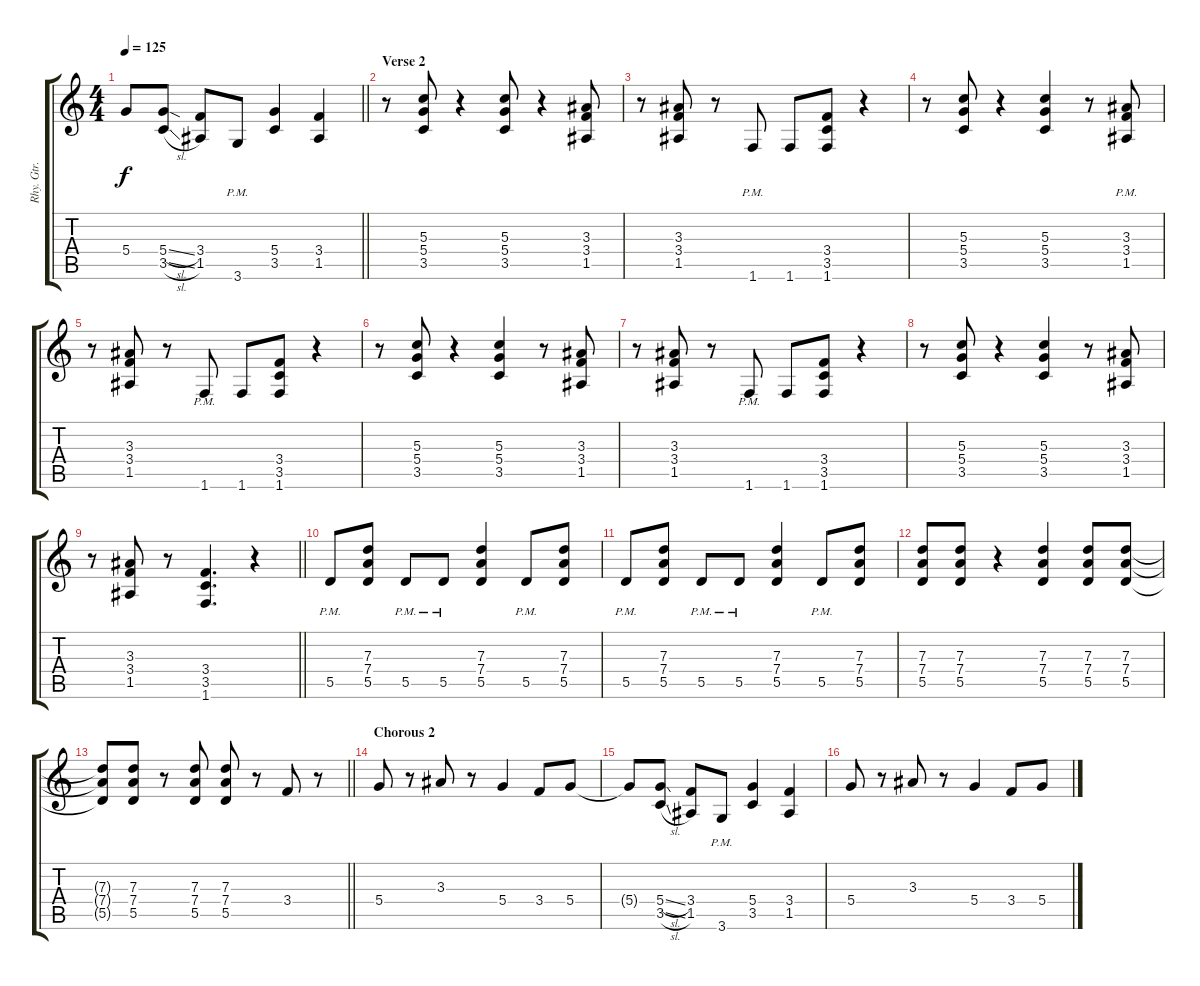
\track ("Rhy. Gtr. 2" "Rhy. Gtr. ") {instrument overdrivenguitar}
\staff {score tabs}
\tuning (E4 B3 G3 D3 A2 E2) {hide}
\ts (4 4)
\tempo 125
\clef g2
\barLineRight lightlight
\ks c
5.4{t}.8{dy f} (5.4{sl} 3.5{sl}).8 (3.4 1.5).8 3.6{pm}.8 (5.4 3.5).4 (3.4 1.5).4 |
\section ("" "Verse 2")
r.8 (5.3 5.4 3.5).8 r.4 (5.3 5.4 3.5).8 r.4 (3.3 3.4 1.5).8 |
r.8 (3.3 3.4 1.5).8 r.8 1.6{pm}.8 1.6.8 (3.4 3.5 1.6).8 r.4 |
r.8 (5.3 5.4 3.5).8 r.4 (5.3 5.4 3.5).4 r.8 (3.3{pm} 3.4{pm} 1.5{pm}).8 |
r.8 (3.3 3.4 1.5).8 r.8 1.6{pm}.8 1.6.8 (3.4 3.5 1.6).8 r.4 |
r.8 (5.3 5.4 3.5).8 r.4 (5.3 5.4 3.5).4 r.8 (3.3 3.4 1.5).8 |
r.8 (3.3 3.4 1.5).8 r.8 1.6{pm}.8 1.6.8 (3.4 3.5 1.6).8 r.4 |
r.8 (5.3 5.4 3.5).8 r.4 (5.3 5.4 3.5).4 r.8 (3.3 3.4 1.5).8 |
\barLineRight lightlight
r.8 (3.3 3.4 1.5).8 r.8 (3.4 3.5 1.6).4{d} r.4 |
\section ("" "")
5.5{pm}.8 (7.3 7.4 5.5).8 5.5{pm}.8 5.5{pm}.8 (7.3 7.4 5.5).4 5.5{pm}.8 (7.3 7.4 5.5).8 |
5.5{pm}.8 (7.3 7.4 5.5).8 5.5{pm}.8 5.5{pm}.8 (7.3 7.4 5.5).4 5.5{pm}.8 (7.3 7.4 5.5).8 |
(7.3 7.4 5.5).8 (7.3 7.4 5.5).8 r.4 (7.3 7.4 5.5).4 (7.3 7.4 5.5).8 (7.3 7.4 5.5).8 |
\barLineRight lightlight
(7.3{t} 7.4{t} 5.5{t}).8 (7.3 7.4 5.5).8 r.8 (7.3 7.4 5.5).8 (7.3 7.4 5.5).8 r.8 3.4.8 r.8 |
\section ("" "Chorous 2")
5.4.8 r.8 3.3.8 r.8 5.4.4 3.4.8 5.4.8 |
5.4{t}.8 (5.4{sl} 3.5{sl}).8 (3.4 1.5).8 3.6{pm}.8 (5.4 3.5).4 (3.4 1.5).4 |
5.4.8 r.8 3.3.8 r.8 5.4.4 3.4.8 5.4.8
